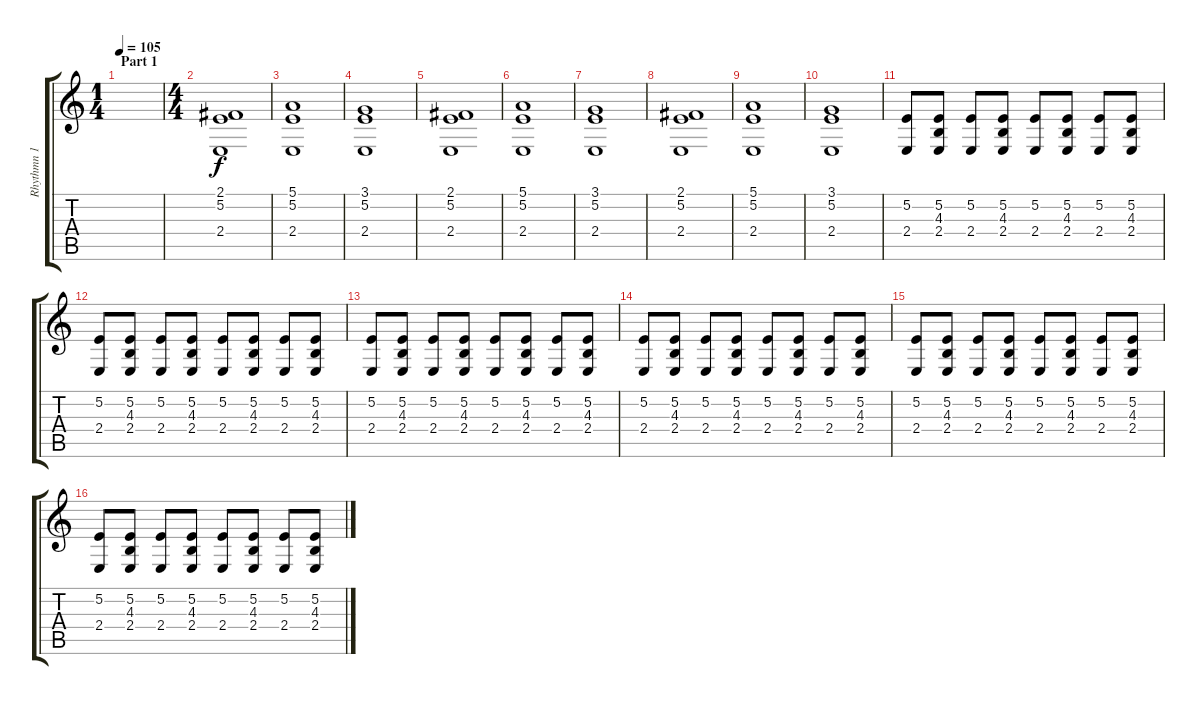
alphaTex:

\track ("Rhythmn 1 (Hammond Organ)" "Rhythmn 1 ") {instrument drawbarorgan}
\staff {score tabs}
\tuning (E4 B3 G3 D3 A2 E2) {hide}
\ts (1 4)
\section ("" "Part 1")
\tempo 105
\clef g2
\ks c
|
\ts (4 4)
(2.1 5.2 2.4).1 |
(5.1 5.2 2.4).1 |
(3.1 5.2 2.4).1 |
(2.1 5.2 2.4).1 |
(5.1 5.2 2.4).1 |
(3.1 5.2 2.4).1 |
(2.1 5.2 2.4).1 |
(5.1 5.2 2.4).1 |
(3.1 5.2 2.4).1 |
(5.2 2.4).8 (5.2 4.3 2.4).8 (5.2 2.4).8 (5.2 4.3 2.4).8 (5.2 2.4).8 (5.2 4.3 2.4).8 (5.2 2.4).8 (5.2 4.3 2.4).8 |
(5.2 2.4).8 (5.2 4.3 2.4).8 (5.2 2.4).8 (5.2 4.3 2.4).8 (5.2 2.4).8 (5.2 4.3 2.4).8 (5.2 2.4).8 (5.2 4.3 2.4).8 |
(5.2 2.4).8 (5.2 4.3 2.4).8 (5.2 2.4).8 (5.2 4.3 2.4).8 (5.2 2.4).8 (5.2 4.3 2.4).8 (5.2 2.4).8 (5.2 4.3 2.4).8 |
(5.2 2.4).8 (5.2 4.3 2.4).8 (5.2 2.4).8 (5.2 4.3 2.4).8 (5.2 2.4).8 (5.2 4.3 2.4).8 (5.2 2.4).8 (5.2 4.3 2.4).8 |
(5.2 2.4).8 (5.2 4.3 2.4).8 (5.2 2.4).8 (5.2 4.3 2.4).8 (5.2 2.4).8 (5.2 4.3 2.4).8 (5.2 2.4).8 (5.2 4.3 2.4).8 |
(5.2 2.4).8 (5.2 4.3 2.4).8 (5.2 2.4).8 (5.2 4.3 2.4).8 (5.2 2.4).8 (5.2 4.3 2.4).8 (5.2 2.4).8 (5.2 4.3 2.4).8
